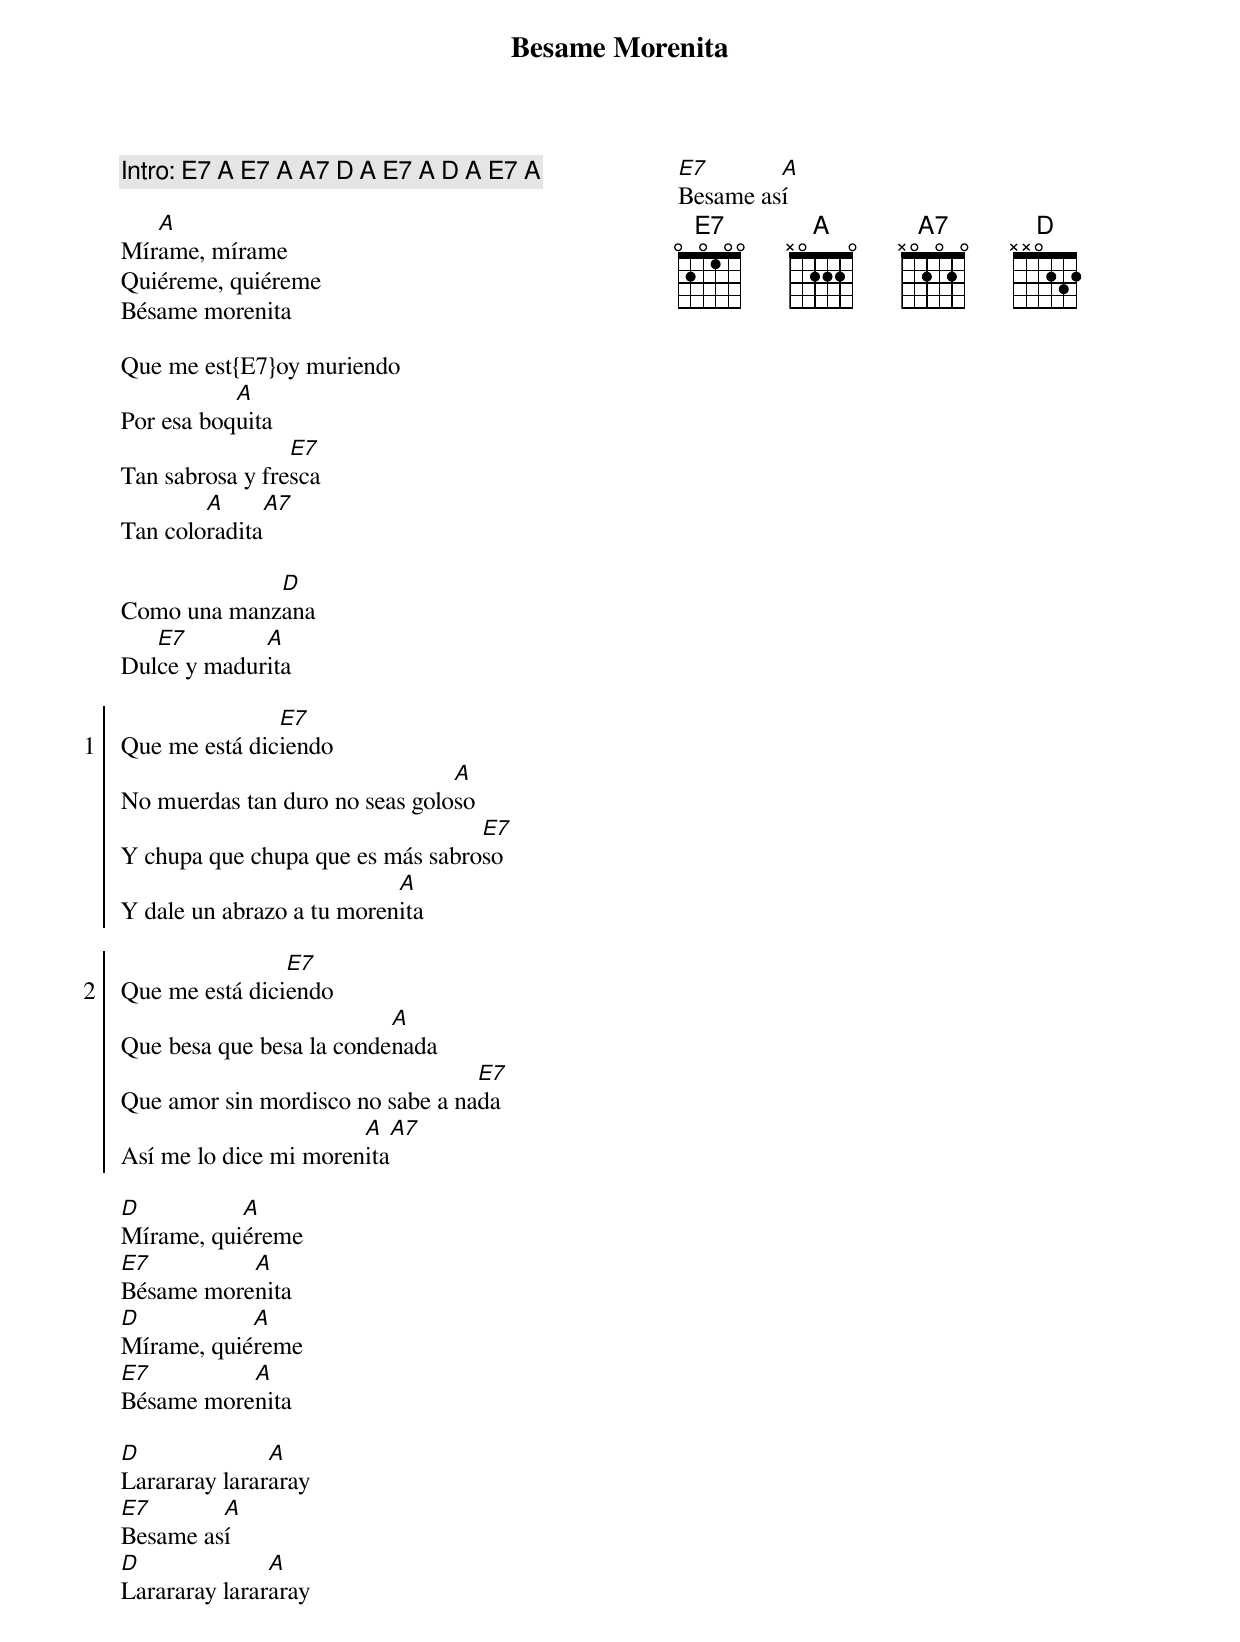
{title: Besame Morenita}
{columns: 2}
{Define: E7 frets 0 2 0 1 0 0}

{comment: Intro: [E7] [A] [E7] [A] [A7] [D] [A] [E7] [A] [D] [A] [E7] [A]}

{start_of_verse}
Mír[A]ame, mírame
Quiéreme, quiéreme
Bésame morenita
{end_of_verse}

{start_of_verse}
Que me est{E7}oy muriendo
Por esa boq[A]uita
Tan sabrosa y fre[E7]sca
Tan colo[A]radita[A7]

Como una manz[D]ana
Dul[E7]ce y madur[A]ita
{end_of_verse}

{start_of_chorus: 1}
Que me está dic[E7]iendo
No muerdas tan duro no seas golo[A]so
Y chupa que chupa que es más sabro[E7]so
Y dale un abrazo a tu moren[A]ita
{end_of_chorus}

{start_of_chorus: 2}
Que me está dici[E7]endo
Que besa que besa la conde[A]nada
Que amor sin mordisco no sabe a na[E7]da
Así me lo dice mi moren[A]ita[A7]
{end_of_chorus}

{start_of_verse}
[D]Mírame, qui[A]éreme
[E7]Bésame more[A]nita
[D]Mírame, quié[A]reme
[E7]Bésame more[A]nita
{end_of_verse}

{start_of_verse}
[D]Larararay larar[A]aray
[E7]Besame as[A]í
[D]Larararay larar[A]aray
[E7]Besame as[A]í
{end_of_verse}
